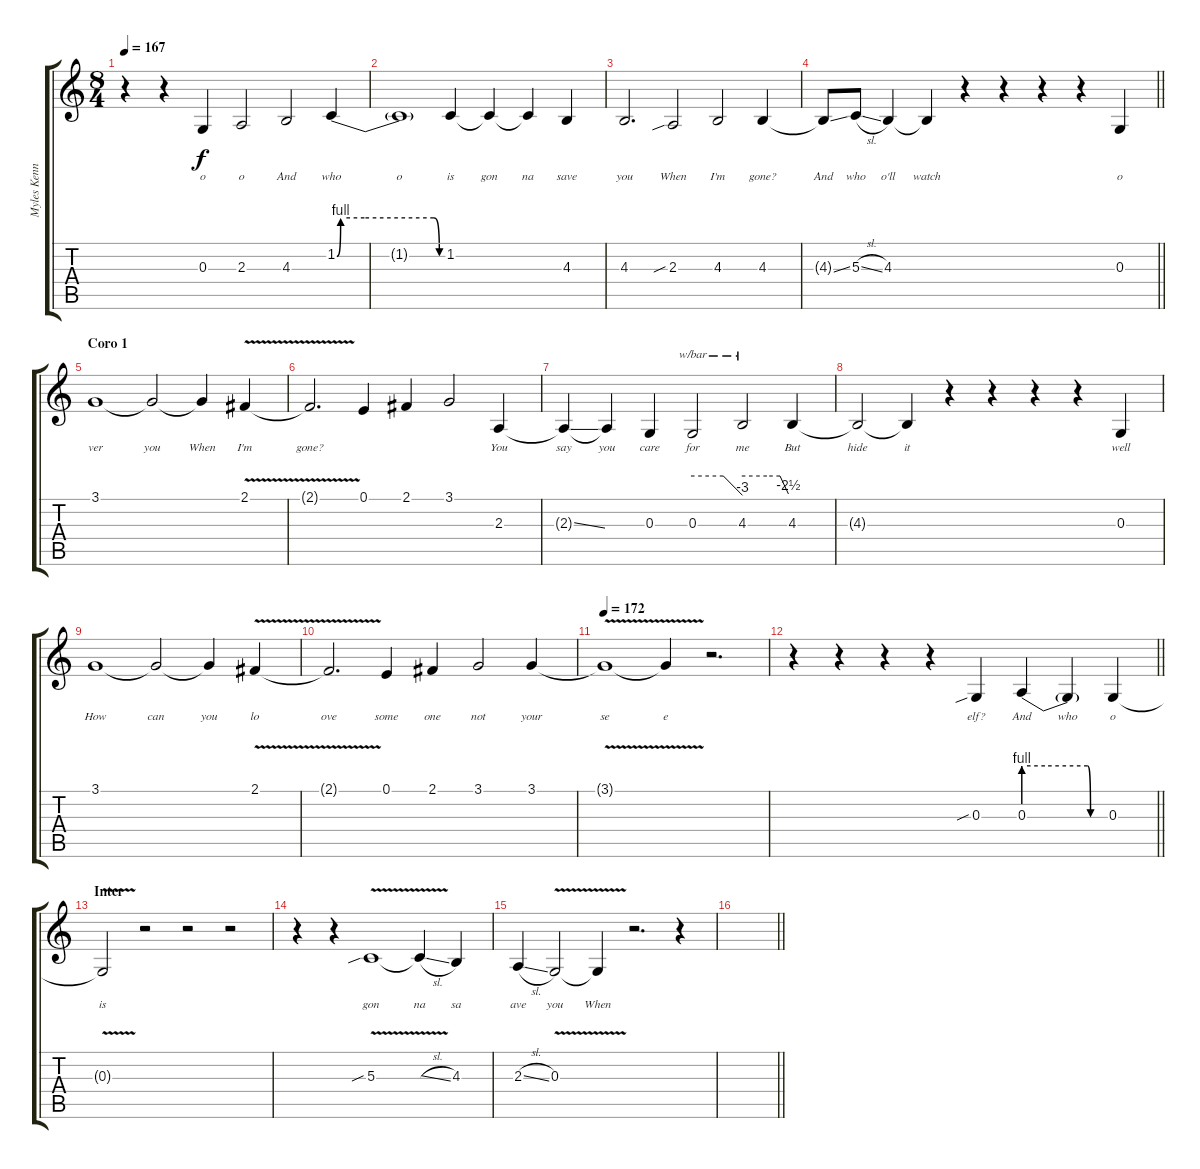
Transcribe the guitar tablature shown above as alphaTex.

\track ("Myles Kennedy [Vocals]" "Myles Kenn") {instrument clarinet}
\staff {score tabs}
\tuning (E4 B3 G3 D3 A2 E2) {hide}
\ts (8 4)
\tempo 167
\clef g2
\ks c
r.4{dy f} r.4 0.3.4{lyrics (0 "o") lyrics (1 "") lyrics (2 "") lyrics (3 "") lyrics (4 "")} 2.3.2{lyrics (0 "o") lyrics (1 "") lyrics (2 "") lyrics (3 "") lyrics (4 "")} 4.3.2{lyrics (0 "And") lyrics (1 "") lyrics (2 "") lyrics (3 "") lyrics (4 "")} 1.2{be (custom 0 0 2 4 15 4 53 4 56 0 60 0)}.4{lyrics (0 "who") lyrics (1 "") lyrics (2 "") lyrics (3 "") lyrics (4 "")} |
1.2{t}.1{lyrics (0 "o") lyrics (1 "") lyrics (2 "") lyrics (3 "") lyrics (4 "")} 1.2.4{lyrics (0 "is") lyrics (1 "") lyrics (2 "") lyrics (3 "") lyrics (4 "")} 1.2{t}.4{lyrics (0 "gon") lyrics (1 "") lyrics (2 "") lyrics (3 "") lyrics (4 "")} 1.2{t}.4{lyrics (0 "na") lyrics (1 "") lyrics (2 "") lyrics (3 "") lyrics (4 "")} 4.3.4{lyrics (0 "save") lyrics (1 "") lyrics (2 "") lyrics (3 "") lyrics (4 "")} |
4.3.2{d lyrics (0 "you") lyrics (1 "") lyrics (2 "") lyrics (3 "") lyrics (4 "")} 2.3{sib}.2{lyrics (0 "When") lyrics (1 "") lyrics (2 "") lyrics (3 "") lyrics (4 "")} 4.3.2{lyrics (0 "I'm") lyrics (1 "") lyrics (2 "") lyrics (3 "") lyrics (4 "")} 4.3.4{lyrics (0 "gone?") lyrics (1 "") lyrics (2 "") lyrics (3 "") lyrics (4 "")} |
\barLineRight lightlight
4.3{ss t}.8{lyrics (0 "And") lyrics (1 "") lyrics (2 "") lyrics (3 "") lyrics (4 "")} 5.3{sl}.8{lyrics (0 "who") lyrics (1 "") lyrics (2 "") lyrics (3 "") lyrics (4 "")} 4.3.4{lyrics (0 "o'll") lyrics (1 "") lyrics (2 "") lyrics (3 "") lyrics (4 "")} 4.3{t}.4{lyrics (0 "watch") lyrics (1 "") lyrics (2 "") lyrics (3 "") lyrics (4 "")} r.4 r.4 r.4 r.4 0.3.4{lyrics (0 "o") lyrics (1 "") lyrics (2 "") lyrics (3 "") lyrics (4 "")} |
\section ("" "Coro 1")
3.1.1{lyrics (0 "ver") lyrics (1 "") lyrics (2 "") lyrics (3 "") lyrics (4 "") instrument shakuhachi} 3.1{t}.2{lyrics (0 "you") lyrics (1 "") lyrics (2 "") lyrics (3 "") lyrics (4 "")} 3.1{t}.4{lyrics (0 "When") lyrics (1 "") lyrics (2 "") lyrics (3 "") lyrics (4 "")} 2.1{v}.4{lyrics (0 "I'm") lyrics (1 "") lyrics (2 "") lyrics (3 "") lyrics (4 "")} |
2.1{t}.2{d lyrics (0 "gone?") lyrics (1 "") lyrics (2 "") lyrics (3 "") lyrics (4 "")} 0.1.4{lyrics (0 "") lyrics (1 "") lyrics (2 "") lyrics (3 "") lyrics (4 "")} 2.1.4{lyrics (0 "") lyrics (1 "") lyrics (2 "") lyrics (3 "") lyrics (4 "")} 3.1.2{lyrics (0 "") lyrics (1 "") lyrics (2 "") lyrics (3 "") lyrics (4 "")} 2.3.4{lyrics (0 "You") lyrics (1 "") lyrics (2 "") lyrics (3 "") lyrics (4 "") instrument clarinet} |
2.3{ss t}.4{lyrics (0 "say") lyrics (1 "") lyrics (2 "") lyrics (3 "") lyrics (4 "")} 2.3{t}.4{lyrics (0 "you") lyrics (1 "") lyrics (2 "") lyrics (3 "") lyrics (4 "")} 0.3.4{lyrics (0 "care") lyrics (1 "") lyrics (2 "") lyrics (3 "") lyrics (4 "")} 0.3.2{tbe (custom default 0 0 37 0 60 -12) lyrics (0 "for") lyrics (1 "") lyrics (2 "") lyrics (3 "") lyrics (4 "")} 4.3.2{tbe (custom default 0 0 32 0 49 0 60 -10) lyrics (0 "me") lyrics (1 "") lyrics (2 "") lyrics (3 "") lyrics (4 "")} 4.3.4{lyrics (0 "But") lyrics (1 "") lyrics (2 "") lyrics (3 "") lyrics (4 "")} |
4.3{t}.2{lyrics (0 "hide") lyrics (1 "") lyrics (2 "") lyrics (3 "") lyrics (4 "")} 4.3{t}.4{lyrics (0 "it") lyrics (1 "") lyrics (2 "") lyrics (3 "") lyrics (4 "")} r.4 r.4 r.4 r.4 0.3.4{lyrics (0 "well") lyrics (1 "") lyrics (2 "") lyrics (3 "") lyrics (4 "")} |
3.1.1{lyrics (0 "How") lyrics (1 "") lyrics (2 "") lyrics (3 "") lyrics (4 "") instrument shakuhachi} 3.1{t}.2{lyrics (0 "can") lyrics (1 "") lyrics (2 "") lyrics (3 "") lyrics (4 "")} 3.1{t}.4{lyrics (0 "you") lyrics (1 "") lyrics (2 "") lyrics (3 "") lyrics (4 "")} 2.1{v}.4{lyrics (0 "lo") lyrics (1 "") lyrics (2 "") lyrics (3 "") lyrics (4 "")} |
2.1{t}.2{d lyrics (0 "ove") lyrics (1 "") lyrics (2 "") lyrics (3 "") lyrics (4 "")} 0.1.4{lyrics (0 "some") lyrics (1 "") lyrics (2 "") lyrics (3 "") lyrics (4 "")} 2.1.4{lyrics (0 "one") lyrics (1 "") lyrics (2 "") lyrics (3 "") lyrics (4 "")} 3.1.2{lyrics (0 "not") lyrics (1 "") lyrics (2 "") lyrics (3 "") lyrics (4 "")} 3.1.4{lyrics (0 "your") lyrics (1 "") lyrics (2 "") lyrics (3 "") lyrics (4 "")} |
\tempo 172
3.1{v t}.1{lyrics (0 "se") lyrics (1 "") lyrics (2 "") lyrics (3 "") lyrics (4 "")} 3.1{t}.4{lyrics (0 "e") lyrics (1 "") lyrics (2 "") lyrics (3 "") lyrics (4 "")} r.2{d} |
\barLineRight lightlight
r.4 r.4 r.4 r.4 0.3{sib}.4{lyrics (0 "elf?") lyrics (1 "") lyrics (2 "") lyrics (3 "") lyrics (4 "") instrument clarinet} 0.3{be (custom 0 4 15 4 45 4 47 0 60 0)}.4{lyrics (0 "And") lyrics (1 "") lyrics (2 "") lyrics (3 "") lyrics (4 "")} 0.3{t}.4{lyrics (0 "who") lyrics (1 "") lyrics (2 "") lyrics (3 "") lyrics (4 "")} 0.3.4{lyrics (0 "o") lyrics (1 "") lyrics (2 "") lyrics (3 "") lyrics (4 "")} |
\section ("" "Inter")
0.3{v t}.2{lyrics (0 "is") lyrics (1 "") lyrics (2 "") lyrics (3 "") lyrics (4 "")} r.2 r.2 r.2 |
r.4 r.4 5.3{v sib}.1{lyrics (0 "gon") lyrics (1 "") lyrics (2 "") lyrics (3 "") lyrics (4 "")} 5.3{sl t}.4{lyrics (0 "na") lyrics (1 "") lyrics (2 "") lyrics (3 "") lyrics (4 "")} 4.3.4{lyrics (0 "sa") lyrics (1 "") lyrics (2 "") lyrics (3 "") lyrics (4 "")} |
2.3{sl}.4{lyrics (0 "ave") lyrics (1 "") lyrics (2 "") lyrics (3 "") lyrics (4 "")} 0.3{v}.2{lyrics (0 "you") lyrics (1 "") lyrics (2 "") lyrics (3 "") lyrics (4 "")} 0.3{t}.4{lyrics (0 "When") lyrics (1 "") lyrics (2 "") lyrics (3 "") lyrics (4 "")} r.2{d} r.4 |
\barLineRight lightlight
